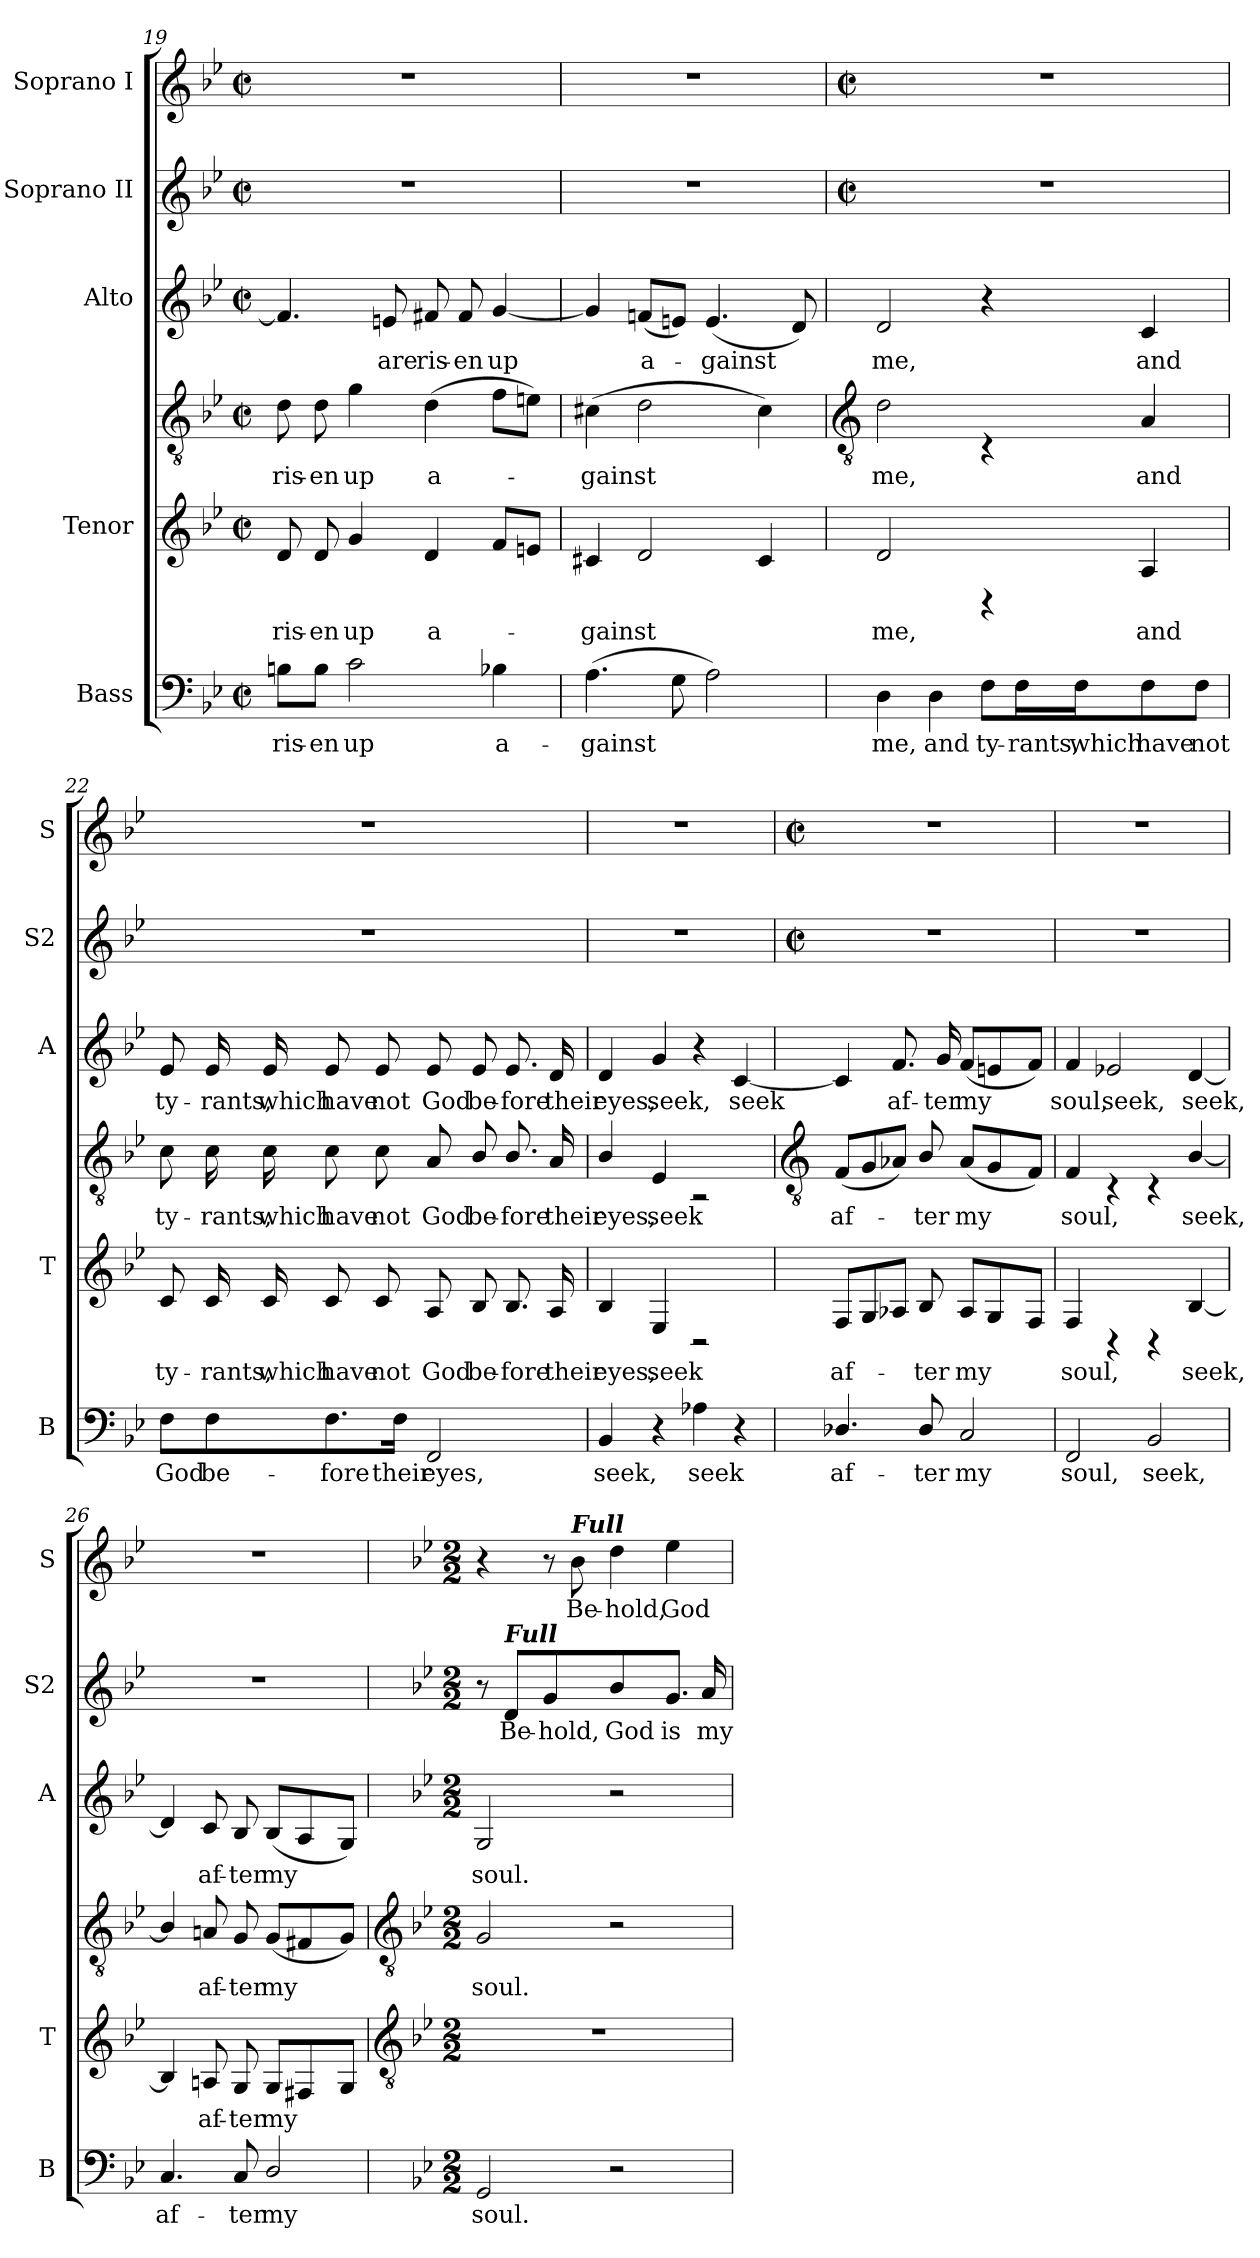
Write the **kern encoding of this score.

**kern	**text	**kern	**text	**kern	**text	**kern	**text	**kern	**text	**kern	**text
*part5	*part5	*part4	*part4	*part4	*part4	*part3	*part3	*part2	*part2	*part1	*part1
*staff6	*staff6	*staff5	*staff5	*staff4	*staff4	*staff3	*staff3	*staff2	*staff2	*staff1	*staff1
*I"Bass	*	*I"Tenor	*	*	*	*I"Alto	*	*I"Soprano II	*	*I"Soprano I	*
*I'B	*	*I'T	*	*	*	*I'A	*	*I'S2	*	*I'S	*
*clefF4	*	*	*	*clefGv2	*	*clefG2	*	*clefG2	*	*clefG2	*
*k[b-e-]	*	*k[b-e-]	*	*k[b-e-]	*	*k[b-e-]	*	*k[b-e-]	*	*k[b-e-]	*
*B-:	*	*B-:	*	*B-:	*	*B-:	*	*B-:	*	*B-:	*
*M2/2	*	*M2/2	*	*M2/2	*	*M2/2	*	*M2/2	*	*M2/2	*
*met(c|)	*	*met(c|)	*	*met(c|)	*	*met(c|)	*	*met(c|)	*	*met(c|)	*
=19	=19	=19	=19	=19	=19	=19	=19	=19	=19	=19	=19
!	!LO:LY:b	!	!LO:LY:b	!	!LO:LY:b	!	!	!	!	!	!
8Bn\L	ris-	8d	ris-	8d	ris-	4.f]	.	1r	.	1r	.
!	!LO:LY:b	!	!LO:LY:b	!	!LO:LY:b	!	!	!	!	!	!
8B\J	-en	8d	-en	8d	-en	.	.	.	.	.	.
!	!LO:LY:b	!	!LO:LY:b	!	!LO:LY:b	!	!	!	!	!	!
2c	up	4g	up	4g	up	.	.	.	.	.	.
!	!	!	!	!	!	!	!LO:LY:b	!	!	!	!
.	.	.	.	.	.	8en	are	.	.	.	.
!	!	!	!LO:LY:b	!	!LO:LY:b	!	!LO:LY:b	!	!	!	!
.	.	4d	a-	(>4d	a-	8f#X	ris-	.	.	.	.
!	!	!	!	!	!	!	!LO:LY:b	!	!	!	!
.	.	.	.	.	.	8f#	-en	.	.	.	.
!	!LO:LY:b	!	!	!	!	!	!LO:LY:b	!	!	!	!
4B-X	a-	8fL	.	8fL	.	[4g	up	.	.	.	.
.	.	8enJ	.	8enJ)	.	.	.	.	.	.	.
=20	=20	=20	=20	=20	=20	=20	=20	=20	=20	=20	=20
!	!LO:LY:b	!	!LO:LY:b	!	!LO:LY:b	!	!	!	!	!	!
(>4.A	-gainst	4c#X	gainst	(>4c#X	gainst	4g]	.	1r	.	1r	.
!	!	!	!	!	!	!	!LO:LY:b	!	!	!	!
.	.	2d	.	2d	.	(<8fnL	a-	.	.	.	.
8G	.	.	.	.	.	8enJ)	.	.	.	.	.
!	!	!	!	!	!	!	!LO:LY:b	!	!	!	!
2A)	.	.	.	.	.	(<4.e	gainst	.	.	.	.
.	.	4c#	.	4c#)	.	.	.	.	.	.	.
.	.	.	.	.	.	8d)	.	.	.	.	.
!!LO:LB:g=z
=21	=21	=21	=21	=21	=21	=21	=21	=21	=21	=21	=21
*	*	*	*	*clefGv2	*	*	*	*	*	*	*
*	*	*	*	*	*	*	*	*M2/2	*	*M2/2	*
*	*	*	*	*	*	*	*	*met(c|)	*	*met(c|)	*
!	!LO:LY:b	!	!LO:LY:b	!	!LO:LY:b	!	!LO:LY:b	!	!	!	!
4D	me,	2d	me,	2d	me,	2d	me,	1r	.	1r	.
!	!LO:LY:b	!	!	!	!	!	!	!	!	!	!
4D	and	.	.	.	.	.	.	.	.	.	.
!	!LO:LY:b	!	!	!	!	!	!	!	!	!	!
8F\L	ty-	4rBB	.	4rBB	.	4r	.	.	.	.	.
!	!LO:LY:b	!	!	!	!	!	!	!	!	!	!
16F\L	-rants,	.	.	.	.	.	.	.	.	.	.
!	!LO:LY:b	!	!	!	!	!	!	!	!	!	!
16F\J	which	.	.	.	.	.	.	.	.	.	.
!	!LO:LY:b	!	!LO:LY:b	!	!LO:LY:b	!	!LO:LY:b	!	!	!	!
8F\	have	4A	and	4A	and	4c	and	.	.	.	.
!	!LO:LY:b	!	!	!	!	!	!	!	!	!	!
8F\J	not	.	.	.	.	.	.	.	.	.	.
=22	=22	=22	=22	=22	=22	=22	=22	=22	=22	=22	=22
!	!LO:LY:b	!	!LO:LY:b	!	!LO:LY:b	!	!LO:LY:b	!	!	!	!
8F\L	God	8c	ty-	8c	ty-	8e-	ty-	1r	.	1r	.
!	!LO:LY:b	!	!LO:LY:b	!	!LO:LY:b	!	!LO:LY:b	!	!	!	!
8F\	be-	16c	-rants,	16c	-rants,	16e-	-rants,	.	.	.	.
!	!	!	!LO:LY:b	!	!LO:LY:b	!	!LO:LY:b	!	!	!	!
.	.	16c	which	16c	which	16e-	which	.	.	.	.
!	!LO:LY:b	!	!LO:LY:b	!	!LO:LY:b	!	!LO:LY:b	!	!	!	!
8.F\	-fore	8c	have	8c	have	8e-	have	.	.	.	.
!	!	!	!LO:LY:b	!	!LO:LY:b	!	!LO:LY:b	!	!	!	!
.	.	8c	not	8c	not	8e-	not	.	.	.	.
!	!LO:LY:b	!	!	!	!	!	!	!	!	!	!
16F\Jk	their	.	.	.	.	.	.	.	.	.	.
!	!LO:LY:b	!	!LO:LY:b	!	!LO:LY:b	!	!LO:LY:b	!	!	!	!
2FF	eyes,	8A	God	8A	God	8e-	God	.	.	.	.
!	!	!	!LO:LY:b	!	!LO:LY:b	!	!LO:LY:b	!	!	!	!
.	.	8B-/	be-	8B-/	be-	8e-	be-	.	.	.	.
!	!	!	!LO:LY:b	!	!LO:LY:b	!	!LO:LY:b	!	!	!	!
.	.	8.B-/	-fore	8.B-/	-fore	8.e-	-fore	.	.	.	.
!	!	!	!LO:LY:b	!	!LO:LY:b	!	!LO:LY:b	!	!	!	!
.	.	16A	their	16A	their	16d	their	.	.	.	.
=23	=23	=23	=23	=23	=23	=23	=23	=23	=23	=23	=23
!	!LO:LY:b	!	!LO:LY:b	!	!LO:LY:b	!	!LO:LY:b	!	!	!	!
4BB-	seek,	4B-/	eyes,	4B-/	eyes,	4d	eyes,	1r	.	1r	.
!	!	!	!LO:LY:b	!	!LO:LY:b	!	!LO:LY:b	!	!	!	!
4r	.	4E-	seek	4E-	seek	4g	seek,	.	.	.	.
!	!LO:LY:b	!	!	!	!	!	!	!	!	!	!
4A-X	seek	2rBB	.	2rBB	.	4r	.	.	.	.	.
!	!	!	!	!	!	!	!LO:LY:b	!	!	!	!
4r	.	.	.	.	.	[4c	seek	.	.	.	.
!!LO:LB:g=z
=24	=24	=24	=24	=24	=24	=24	=24	=24	=24	=24	=24
*	*	*	*	*clefGv2	*	*	*	*	*	*	*
*	*	*	*	*	*	*	*	*M2/2	*	*M2/2	*
*	*	*	*	*	*	*	*	*met(c|)	*	*met(c|)	*
!	!LO:LY:b	!	!LO:LY:b	!	!LO:LY:b	!	!	!	!	!	!
4.D-X/	af-	8FL	af-	(<8FL	af-	4c]	.	1r	.	1r	.
.	.	8G	.	8G	.	.	.	.	.	.	.
!	!	!	!	!	!	!	!LO:LY:b	!	!	!	!
.	.	8A-XJ	.	8A-XJ)	.	8.f	af-	.	.	.	.
!	!LO:LY:b	!	!LO:LY:b	!	!LO:LY:b	!	!	!	!	!	!
8D-/	-ter	8B-/	ter	8B-/	ter	.	.	.	.	.	.
!	!	!	!	!	!	!	!LO:LY:b	!	!	!	!
.	.	.	.	.	.	16g	-ter	.	.	.	.
!	!LO:LY:b	!	!LO:LY:b	!	!LO:LY:b	!	!LO:LY:b	!	!	!	!
2C	my	8A-/L	my	(<8A-/L	my	(<8fL	my	.	.	.	.
.	.	4G	.	4G	.	4en	.	.	.	.	.
.	.	8FJ	.	8FJ)	.	8fJ)	.	.	.	.	.
=25	=25	=25	=25	=25	=25	=25	=25	=25	=25	=25	=25
!	!LO:LY:b	!	!LO:LY:b	!	!LO:LY:b	!	!LO:LY:b	!	!	!	!
2FF	soul,	4F	soul,	4F	soul,	4f	soul,	1r	.	1r	.
!	!	!	!	!	!	!	!LO:LY:b	!	!	!	!
.	.	4rBB	.	4rBB	.	2e-X	seek,	.	.	.	.
!	!LO:LY:b	!	!	!	!	!	!	!	!	!	!
2BB-	seek,	4rBB	.	4rBB	.	.	.	.	.	.	.
!	!	!	!LO:LY:b	!	!LO:LY:b	!	!LO:LY:b	!	!	!	!
.	.	[4B-/	seek,	[4B-/	seek,	[4d	seek,	.	.	.	.
=26	=26	=26	=26	=26	=26	=26	=26	=26	=26	=26	=26
!	!LO:LY:b	!	!	!	!	!	!	!	!	!	!
4.C	af-	4B-/]	.	4B-/]	.	4d]	.	1r	.	1r	.
!	!	!	!LO:LY:b	!	!LO:LY:b	!	!LO:LY:b	!	!	!	!
.	.	8An	af-	8An	af-	8c	af-	.	.	.	.
!	!LO:LY:b	!	!LO:LY:b	!	!LO:LY:b	!	!LO:LY:b	!	!	!	!
8C	-ter	8G	-ter	8G	-ter	8B-	-ter	.	.	.	.
!	!LO:LY:b	!	!LO:LY:b	!	!LO:LY:b	!	!LO:LY:b	!	!	!	!
2D/	my	8GL	my	(<8GL	my	(<8B-L	my	.	.	.	.
.	.	4F#X	.	4F#X	.	4A	.	.	.	.	.
.	.	8GJ	.	8GJ)	.	8GJ)	.	.	.	.	.
!!LO:LB:g=z
=27	=27	=27	=27	=27	=27	=27	=27	=27	=27	=27	=27
*	*	*clefGv2	*	*clefGv2	*	*	*	*	*	*	*
*	*	*k[b-e-]	*	*k[b-e-]	*	*	*	*k[b-e-]	*	*k[b-e-]	*
*	*	*B-:	*	*B-:	*	*	*	*B-:	*	*B-:	*
*M2/2	*	*M2/2	*	*M2/2	*	*M2/2	*	*M2/2	*	*M2/2	*
!	!LO:LY:b	!	!	!	!LO:LY:b	!	!LO:LY:b	!	!	!	!
2GG	soul.	1r	.	2G	soul.	2G	soul.	8r	.	4r	.
!	!	!	!	!	!	!	!	!LO:TX:a:Bi:t=Full	!	!	!
!	!	!	!	!	!	!	!	!	!LO:LY:b	!	!
.	.	.	.	.	.	.	.	8dL	Be-	.	.
!	!	!	!	!	!	!	!	!	!LO:LY:b	!	!
.	.	.	.	.	.	.	.	4g	-hold,	8r	.
!	!	!	!	!	!	!	!	!	!	!LO:TX:a:Bi:t=Full	!
!	!	!	!	!	!	!	!	!	!	!	!LO:LY:b
.	.	.	.	.	.	.	.	.	.	8b-L	Be-
!	!	!	!	!	!	!	!	!	!LO:LY:b	!	!LO:LY:b
2r	.	.	.	2r	.	2r	.	4b-/	God	4dd	-hold,
!	!	!	!	!	!	!	!	!	!LO:LY:b	!	!LO:LY:b
.	.	.	.	.	.	.	.	8.gJ	is	4ee-	God
!	!	!	!	!	!	!	!	!	!LO:LY:b	!	!
.	.	.	.	.	.	.	.	16a	my	.	.
=	=	=	=	=	=	=	=	=	=	=	=
*-	*-	*-	*-	*-	*-	*-	*-	*-	*-	*-	*-
